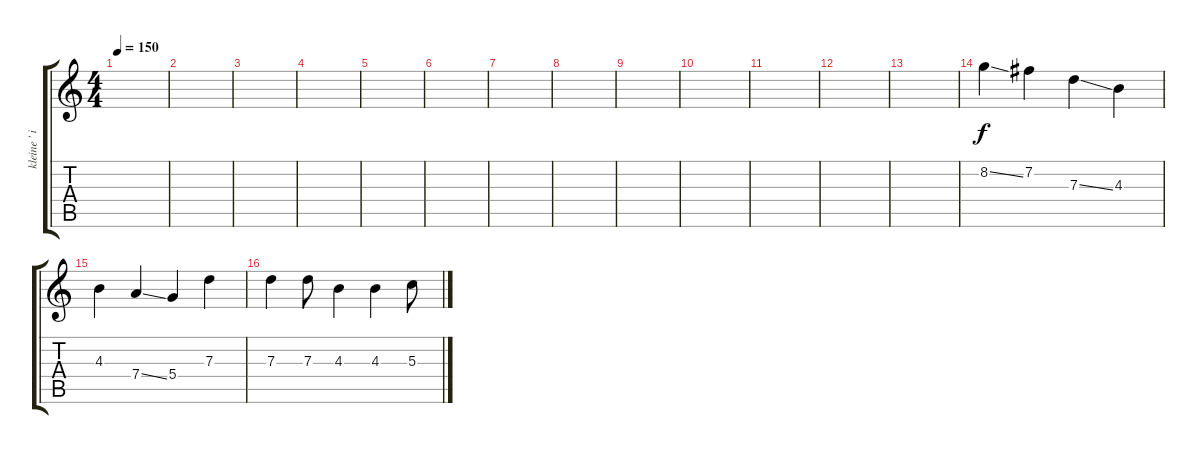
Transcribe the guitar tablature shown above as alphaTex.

\track ("kleine ' interlude '" "kleine ' i") {instrument acousticguitarnylon}
\staff {score tabs}
\tuning (E4 B3 G3 D3 A2 E2) {hide}
\ts (4 4)
\tempo 150
\clef g2
\ks c
|
|
|
|
|
|
|
|
|
|
|
|
|
8.2{ss}.4 7.2.4 7.3{ss}.4 4.3.4 |
4.3.4 7.4{ss}.4 5.4.4 7.3.4 |
7.3.4 7.3.8 4.3.4 4.3.4 5.3.8
